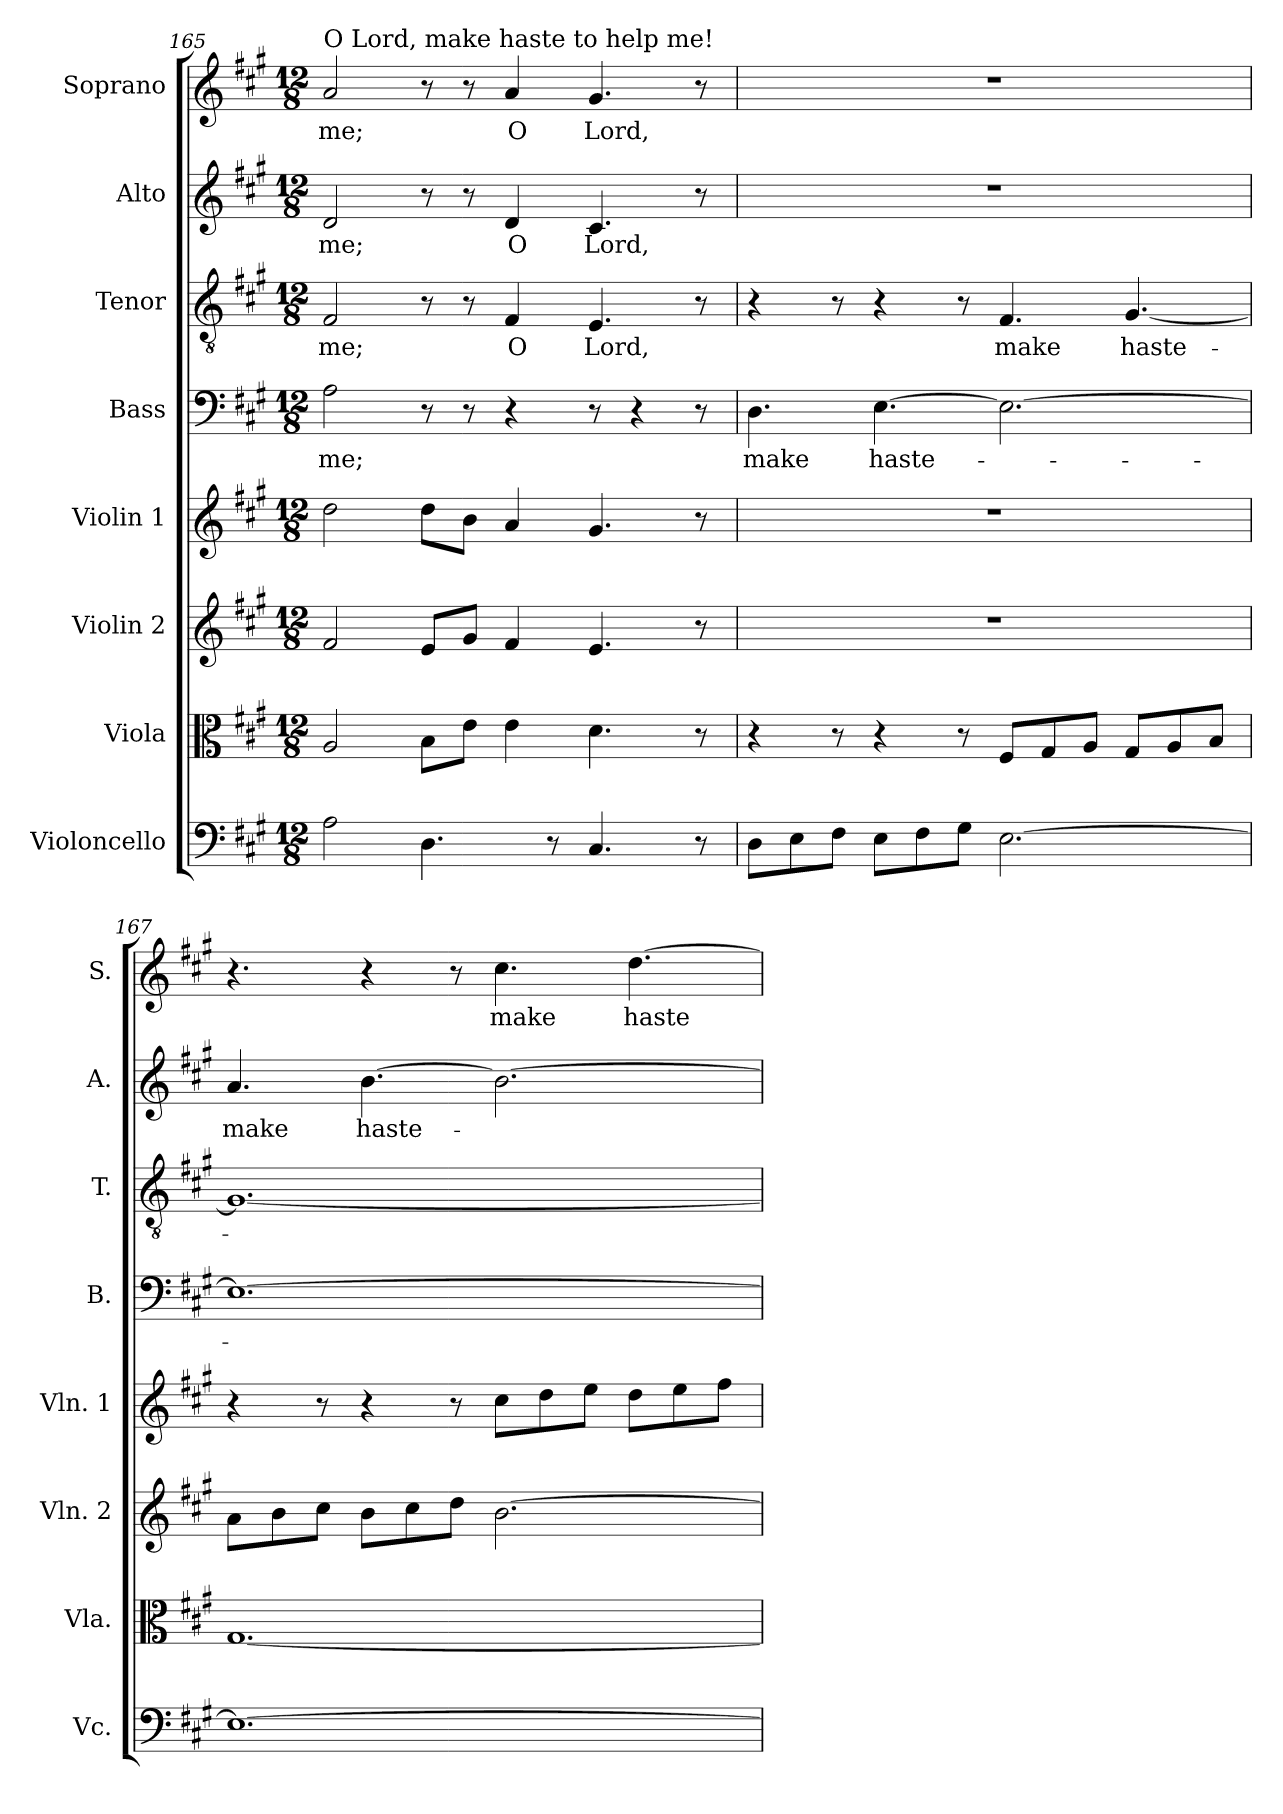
**kern	**kern	**kern	**kern	**kern	**text	**kern	**text	**kern	**text	**kern	**text
*part8	*part7	*part6	*part5	*part4	*part4	*part3	*part3	*part2	*part2	*part1	*part1
*staff8	*staff7	*staff6	*staff5	*staff4	*staff4	*staff3	*staff3	*staff2	*staff2	*staff1	*staff1
*I"Violoncello	*I"Viola	*I"Violin 2	*I"Violin 1	*I"Bass	*	*I"Tenor	*	*I"Alto	*	*I"Soprano	*
*I'Vc.	*I'Vla.	*I'Vln. 2	*I'Vln. 1	*I'B.	*	*I'T.	*	*I'A.	*	*I'S.	*
*clefF4	*clefC3	*clefG2	*clefG2	*clefF4	*	*clefGv2	*	*clefG2	*	*clefG2	*
*k[f#c#g#]	*k[f#c#g#]	*k[f#c#g#]	*k[f#c#g#]	*k[f#c#g#]	*	*k[f#c#g#]	*	*k[f#c#g#]	*	*k[f#c#g#]	*
*M12/8	*M12/8	*M12/8	*M12/8	*M12/8	*	*M12/8	*	*M12/8	*	*M12/8	*
=165	=165	=165	=165	=165	=165	=165	=165	=165	=165	=165	=165
!	!	!	!	!	!	!	!	!	!	!LO:TX:a:t=O Lord, make haste to help me!	!
2A\	2A/	2f#/	2dd\	2A\	me;	2F#/	me;	2d/	me;	2a/	me;
4.D\	8B\L	8e/L	8dd\L	8r	.	8r	.	8r	.	8r	.
.	8e\J	8g#/J	8b\J	8r	.	8r	.	8r	.	8r	.
.	4e\	4f#/	4a/	4r	.	4F#/	O	4d/	O	4a/	O
8r	.	.	.	.	.	.	.	.	.	.	.
4.C#/	4.d\	4.e/	4.g#/	8r	.	4.E/	Lord,	4.c#/	Lord,	4.g#/	Lord,
.	.	.	.	4r	.	.	.	.	.	.	.
8r	8r	8r	8r	8r	.	8r	.	8r	.	8r	.
!!LO:PB:g=z
=166	=166	=166	=166	=166	=166	=166	=166	=166	=166	=166	=166
8D\L	4r	1.r	1.r	4.D\	make	4r	.	1.r	.	1.r	.
8E\	.	.	.	.	.	.	.	.	.	.	.
8F#\J	8r	.	.	.	.	8r	.	.	.	.	.
8E\L	4r	.	.	[4.E\	haste-	4r	.	.	.	.	.
8F#\	.	.	.	.	.	.	.	.	.	.	.
8G#\J	8r	.	.	.	.	8r	.	.	.	.	.
[2.E\	8F#/L	.	.	2.E\_	.	4.F#/	make	.	.	.	.
.	8G#/	.	.	.	.	.	.	.	.	.	.
.	8A/J	.	.	.	.	.	.	.	.	.	.
.	8G#/L	.	.	.	.	[4.G#/	haste-	.	.	.	.
.	8A/	.	.	.	.	.	.	.	.	.	.
.	8B/J	.	.	.	.	.	.	.	.	.	.
=167	=167	=167	=167	=167	=167	=167	=167	=167	=167	=167	=167
1.E_	[1.G#	8a\L	4r	1.E_	.	1.G#_	.	4.a/	make	4.r	.
.	.	8b\	.	.	.	.	.	.	.	.	.
.	.	8cc#\J	8r	.	.	.	.	.	.	.	.
.	.	8b\L	4r	.	.	.	.	[4.b\	haste-	4r	.
.	.	8cc#\	.	.	.	.	.	.	.	.	.
.	.	8dd\J	8r	.	.	.	.	.	.	8r	.
.	.	[2.b\	8cc#\L	.	.	.	.	2.b\_	.	4.cc#\	make
.	.	.	8dd\	.	.	.	.	.	.	.	.
.	.	.	8ee\J	.	.	.	.	.	.	.	.
.	.	.	8dd\L	.	.	.	.	.	.	[4.dd\	haste
.	.	.	8ee\	.	.	.	.	.	.	.	.
.	.	.	8ff#\J	.	.	.	.	.	.	.	.
=	=	=	=	=	=	=	=	=	=	=	=
*-	*-	*-	*-	*-	*-	*-	*-	*-	*-	*-	*-
